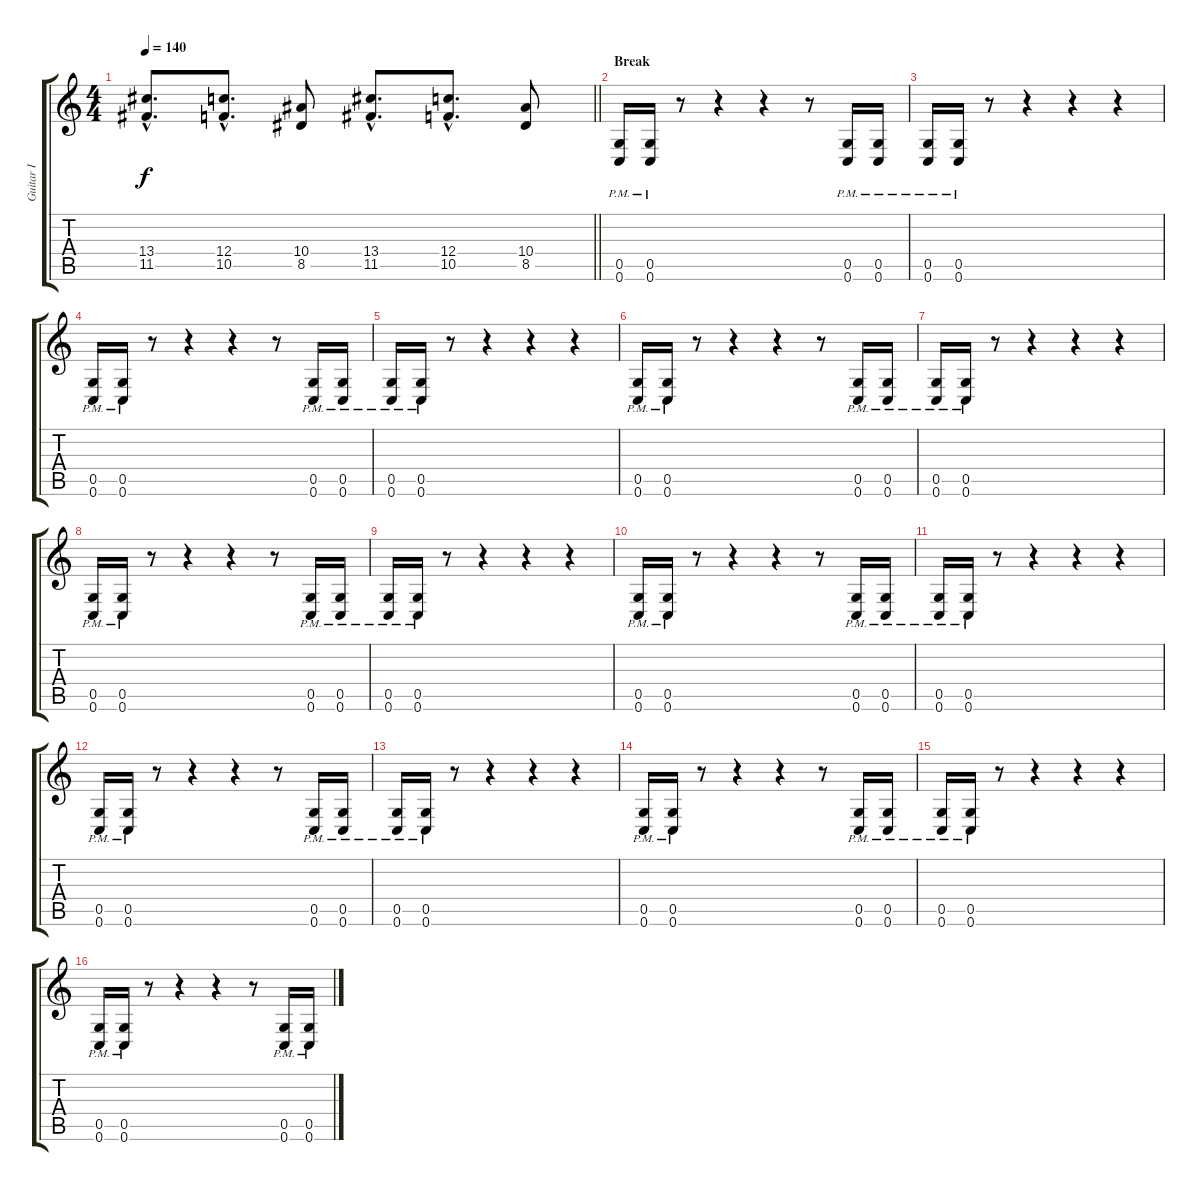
\track ("Guitar I" "Guitar I") {instrument distortionguitar}
\staff {score tabs}
\tuning (D4 A3 F3 C3 G2 C2) {hide}
\ts (4 4)
\tempo 140
\clef g2
\barLineRight lightlight
\ks c
(13.4{hac} 11.5{hac}).8{d dy f} (12.4{hac} 10.5{hac}).8{d} (10.4 8.5).8 (13.4{hac} 11.5{hac}).8{d} (12.4{hac} 10.5{hac}).8{d} (10.4 8.5).8 |
\section ("" "Break")
(0.5{pm} 0.6{pm}).16 (0.5{pm} 0.6{pm}).16 r.8 r.4 r.4 r.8 (0.5{pm} 0.6{pm}).16 (0.5{pm} 0.6{pm}).16 |
(0.5{pm} 0.6{pm}).16 (0.5{pm} 0.6{pm}).16 r.8 r.4 r.4 r.4 |
(0.5{pm} 0.6{pm}).16 (0.5{pm} 0.6{pm}).16 r.8 r.4 r.4 r.8 (0.5{pm} 0.6{pm}).16 (0.5{pm} 0.6{pm}).16 |
(0.5{pm} 0.6{pm}).16 (0.5{pm} 0.6{pm}).16 r.8 r.4 r.4 r.4 |
(0.5{pm} 0.6{pm}).16 (0.5{pm} 0.6{pm}).16 r.8 r.4 r.4 r.8 (0.5{pm} 0.6{pm}).16 (0.5{pm} 0.6{pm}).16 |
(0.5{pm} 0.6{pm}).16 (0.5{pm} 0.6{pm}).16 r.8 r.4 r.4 r.4 |
(0.5{pm} 0.6{pm}).16 (0.5{pm} 0.6{pm}).16 r.8 r.4 r.4 r.8 (0.5{pm} 0.6{pm}).16 (0.5{pm} 0.6{pm}).16 |
(0.5{pm} 0.6{pm}).16 (0.5{pm} 0.6{pm}).16 r.8 r.4 r.4 r.4 |
(0.5{pm} 0.6{pm}).16 (0.5{pm} 0.6{pm}).16 r.8 r.4 r.4 r.8 (0.5{pm} 0.6{pm}).16 (0.5{pm} 0.6{pm}).16 |
(0.5{pm} 0.6{pm}).16 (0.5{pm} 0.6{pm}).16 r.8 r.4 r.4 r.4 |
(0.5{pm} 0.6{pm}).16 (0.5{pm} 0.6{pm}).16 r.8 r.4 r.4 r.8 (0.5{pm} 0.6{pm}).16 (0.5{pm} 0.6{pm}).16 |
(0.5{pm} 0.6{pm}).16 (0.5{pm} 0.6{pm}).16 r.8 r.4 r.4 r.4 |
(0.5{pm} 0.6{pm}).16 (0.5{pm} 0.6{pm}).16 r.8 r.4 r.4 r.8 (0.5{pm} 0.6{pm}).16 (0.5{pm} 0.6{pm}).16 |
(0.5{pm} 0.6{pm}).16 (0.5{pm} 0.6{pm}).16 r.8 r.4 r.4 r.4 |
(0.5{pm} 0.6{pm}).16 (0.5{pm} 0.6{pm}).16 r.8 r.4 r.4 r.8 (0.5{pm} 0.6{pm}).16 (0.5{pm} 0.6{pm}).16
